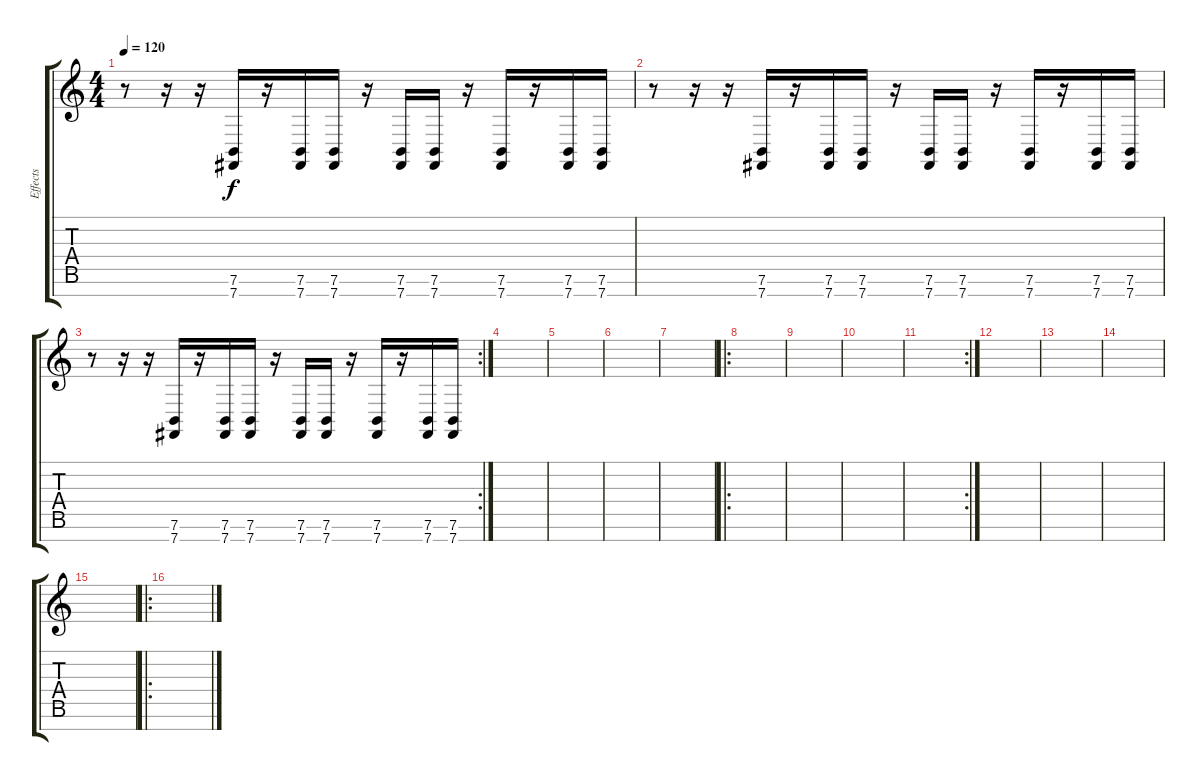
\track ("Effects" "Effects") {instrument lead8bassandlead}
\staff {score tabs}
\tuning (E4 B3 G3 D3 A2 E2 B1) {hide}
\ts (4 4)
\tempo 120
\clef g2
\ks c
r.8{dy f} r.16 r.16 (7.6 7.7).16 r.16 (7.6 7.7).16 (7.6 7.7).16 r.16 (7.6 7.7).16 (7.6 7.7).16 r.16 (7.6 7.7).16 r.16 (7.6 7.7).16 (7.6 7.7).16 |
r.8 r.16 r.16 (7.6 7.7).16 r.16 (7.6 7.7).16 (7.6 7.7).16 r.16 (7.6 7.7).16 (7.6 7.7).16 r.16 (7.6 7.7).16 r.16 (7.6 7.7).16 (7.6 7.7).16 |
\rc 2
r.8 r.16 r.16 (7.6 7.7).16 r.16 (7.6 7.7).16 (7.6 7.7).16 r.16 (7.6 7.7).16 (7.6 7.7).16 r.16 (7.6 7.7).16 r.16 (7.6 7.7).16 (7.6 7.7).16 |
|
|
|
|
\ro
|
|
|
\rc 2
|
|
|
|
|
\ro
